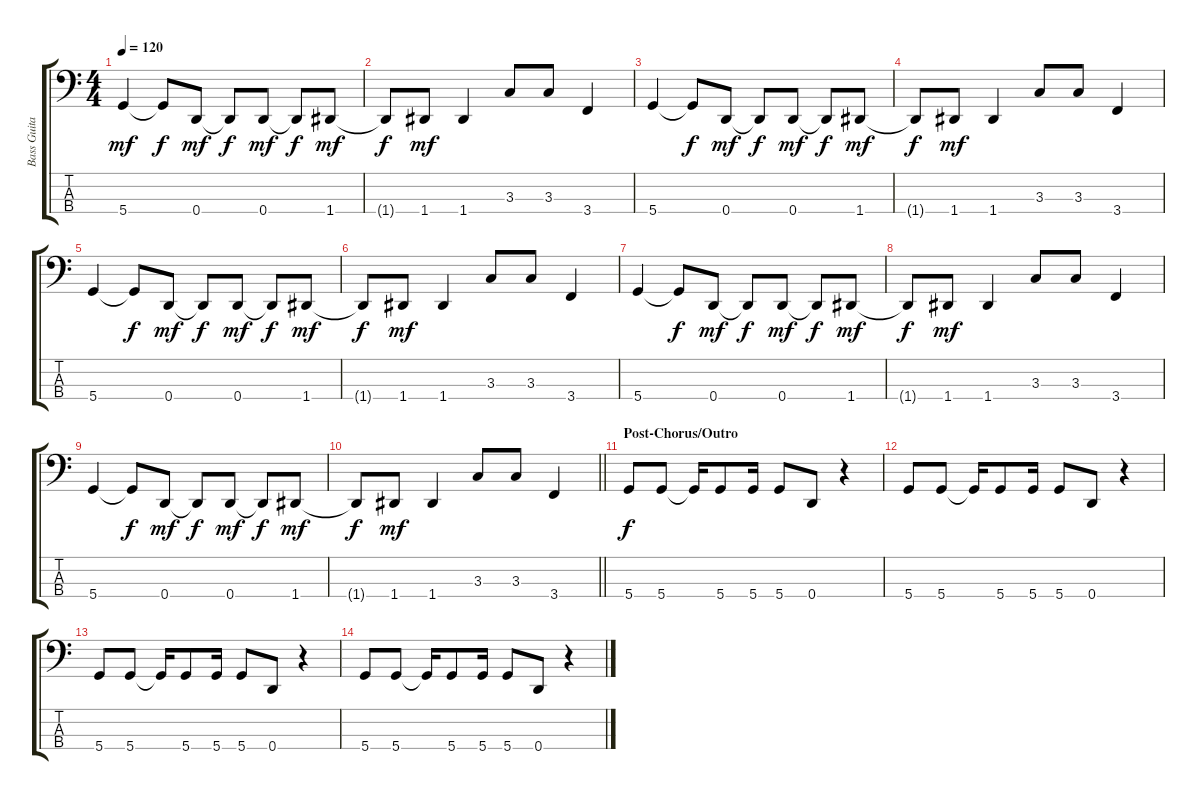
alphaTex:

\track ("Bass Guitar" "Bass Guita") {instrument electricbassfinger}
\staff {score tabs}
\tuning (G2 D2 A1 D1) {hide}
\ts (4 4)
\tempo 120
\clef f4
\ks c
5.4.4{dy mf} 5.4{t}.8{dy f} 0.4.8{dy mf} 0.4{t}.8{dy f} 0.4.8{dy mf} 0.4{t}.8{dy f} 1.4.8{dy mf} |
1.4{t}.8{dy f} 1.4.8{dy mf} 1.4.4 3.3.8 3.3.8 3.4.4 |
5.4.4 5.4{t}.8{dy f} 0.4.8{dy mf} 0.4{t}.8{dy f} 0.4.8{dy mf} 0.4{t}.8{dy f} 1.4.8{dy mf} |
1.4{t}.8{dy f} 1.4.8{dy mf} 1.4.4 3.3.8 3.3.8 3.4.4 |
5.4.4 5.4{t}.8{dy f} 0.4.8{dy mf} 0.4{t}.8{dy f} 0.4.8{dy mf} 0.4{t}.8{dy f} 1.4.8{dy mf} |
1.4{t}.8{dy f} 1.4.8{dy mf} 1.4.4 3.3.8 3.3.8 3.4.4 |
5.4.4 5.4{t}.8{dy f} 0.4.8{dy mf} 0.4{t}.8{dy f} 0.4.8{dy mf} 0.4{t}.8{dy f} 1.4.8{dy mf} |
1.4{t}.8{dy f} 1.4.8{dy mf} 1.4.4 3.3.8 3.3.8 3.4.4 |
5.4.4 5.4{t}.8{dy f} 0.4.8{dy mf} 0.4{t}.8{dy f} 0.4.8{dy mf} 0.4{t}.8{dy f} 1.4.8{dy mf} |
\barLineRight lightlight
1.4{t}.8{dy f} 1.4.8{dy mf} 1.4.4 3.3.8 3.3.8 3.4.4 |
\section ("" "Post-Chorus/Outro")
5.4.8{dy f} 5.4.8 5.4{t}.16 5.4.8 5.4.16 5.4.8 0.4.8 r.4 |
5.4.8 5.4.8 5.4{t}.16 5.4.8 5.4.16 5.4.8 0.4.8 r.4 |
5.4.8 5.4.8 5.4{t}.16 5.4.8 5.4.16 5.4.8 0.4.8 r.4 |
5.4.8 5.4.8 5.4{t}.16 5.4.8 5.4.16 5.4.8 0.4.8 r.4
